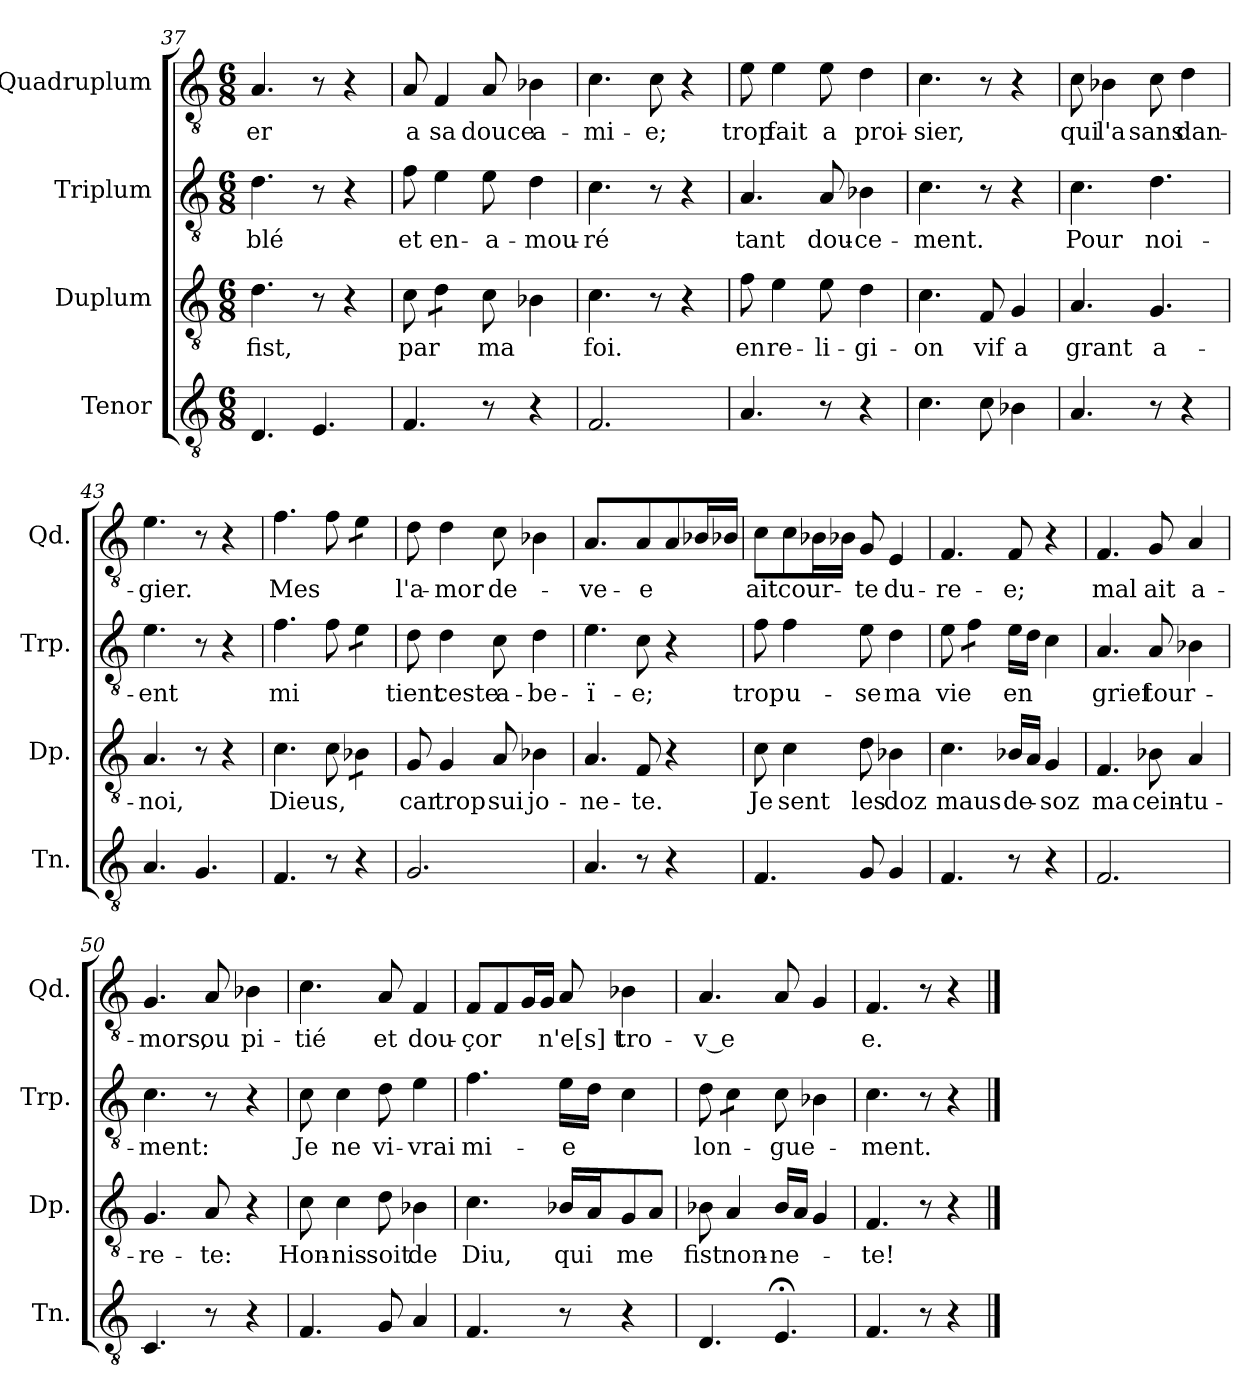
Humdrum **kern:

**kern	**kern	**text	**kern	**text	**kern	**text
*part4	*part3	*part3	*part2	*part2	*part1	*part1
*staff4	*staff3	*staff3	*staff2	*staff2	*staff1	*staff1
*I"Tenor	*I"Duplum	*	*I"Triplum	*	*I"Quadruplum	*
*I'Tn.	*I'Dp.	*	*I'Trp.	*	*I'Qd.	*
*clefGv2	*clefGv2	*	*clefGv2	*	*clefGv2	*
*k[]	*k[]	*	*k[]	*	*k[]	*
*M6/8	*M6/8	*	*M6/8	*	*M6/8	*
=37	=37	=37	=37	=37	=37	=37
!	!	!LO:LY:b	!	!LO:LY:b	!	!LO:LY:b
4.D/	4.d\	fist,	4.d\	-blé	4.A/	-er
4.E/	8r	.	8r	.	8r	.
.	4r	.	4r	.	4r	.
=38	=38	=38	=38	=38	=38	=38
!	!	!LO:LY:b	!	!LO:LY:b	!	!LO:LY:b
4.F/	8c\	par	8f\	et	8A/	a
!	!	!	!	!LO:LY:b	!	!LO:LY:b
*	*tremolo	*	*	*	*	*
.	8d\L	.	4e\	en-	4F/	sa
.	8d\J	.	.	.	.	.
*	*Xtremolo	*	*	*	*	*
!	!	!LO:LY:b	!	!LO:LY:b	!	!LO:LY:b
8r	8c\	ma	8e\	-a-	8A/	douce
!	!	!	!	!LO:LY:b	!	!LO:LY:b
4r	4B-i\	.	4d\	-mou-	4B-X\	a-
=39	=39	=39	=39	=39	=39	=39
!	!	!LO:LY:b	!	!LO:LY:b	!	!LO:LY:b
2.F/	4.c\	foi.	4.c\	-ré	4.c\	-mi-
!	!	!	!	!	!	!LO:LY:b
.	8r	.	8r	.	8c\	-e;
.	4r	.	4r	.	4r	.
=40	=40	=40	=40	=40	=40	=40
!	!	!LO:LY:b	!	!LO:LY:b	!	!LO:LY:b
4.A/	8f\	en	4.A/	tant	8e\	trop
!	!	!LO:LY:b	!	!	!	!LO:LY:b
.	4e\	re-	.	.	4e\	fait
!	!	!LO:LY:b	!	!LO:LY:b	!	!LO:LY:b
8r	8e\	-li-	8A/	dou-	8e\	a
!	!	!LO:LY:b	!	!LO:LY:b	!	!LO:LY:b
4r	4d\	-gi-	4B-X\	-ce-	4d\	proi-
=41	=41	=41	=41	=41	=41	=41
!	!	!LO:LY:b	!	!LO:LY:b	!	!LO:LY:b
4.c\	4.c\	-on	4.c\	-ment.	4.c\	-sier,
!	!	!LO:LY:b	!	!	!	!
8c\	8F/	vif	8r	.	8r	.
!	!	!LO:LY:b	!	!	!	!
4B-X\	4G/	a	4r	.	4r	.
=42	=42	=42	=42	=42	=42	=42
!	!	!LO:LY:b	!	!LO:LY:b	!	!LO:LY:b
4.A/	4.A/	grant	4.c\	Pour	8c\	qui
!	!	!	!	!	!	!LO:LY:b
.	.	.	.	.	4B-X\	l'a
!	!	!LO:LY:b	!	!LO:LY:b	!	!LO:LY:b
8r	4.G/	a-	4.d\	noi-	8c\	sans
!	!	!	!	!	!	!LO:LY:b
4r	.	.	.	.	4d\	dan-
!!LO:LB:g=z
=43	=43	=43	=43	=43	=43	=43
!	!	!LO:LY:b	!	!LO:LY:b	!	!LO:LY:b
4.A/	4.A/	-noi,	4.e\	-ent	4.e\	-gier.
4.G/	8r	.	8r	.	8r	.
.	4r	.	4r	.	4r	.
=44	=44	=44	=44	=44	=44	=44
!	!	!LO:LY:b	!	!LO:LY:b	!	!LO:LY:b
4.F/	4.c\	Dieus,	4.f\	mi	4.f\	Mes
8r	8c\	.	8f\	.	8f\	.
*	*tremolo	*	*	*	*	*
*	*	*	*tremolo	*	*	*
*	*	*	*	*	*tremolo	*
4r	8B-i\L	.	8e\L	.	8e\L	.
.	8B-i\J	.	8e\J	.	8e\J	.
*	*	*	*	*	*Xtremolo	*
*	*	*	*Xtremolo	*	*	*
*	*Xtremolo	*	*	*	*	*
=45	=45	=45	=45	=45	=45	=45
!	!	!LO:LY:b	!	!LO:LY:b	!	!LO:LY:b
2.G/	8G/	car	8d\	tient	8d\	l'a-
!	!	!LO:LY:b	!	!LO:LY:b	!	!LO:LY:b
.	4G/	trop	4d\	ceste	4d\	-mor
!	!	!LO:LY:b	!	!LO:LY:b	!	!LO:LY:b
.	8A/	sui	8c\	a-	8c\	de-
!	!	!LO:LY:b	!	!LO:LY:b	!	!
.	4B-X\	jo-	4d\	-be-	4B-X\	.
=46	=46	=46	=46	=46	=46	=46
!	!	!LO:LY:b	!	!LO:LY:b	!	!LO:LY:b
4.A/	4.A/	-ne-	4.e\	-ï-	4.A/	-ve-
!	!	!LO:LY:b	!	!LO:LY:b	!	!LO:LY:b
8r	8F/	-te.	8c\	-e;	8A/L	-e
4r	4r	.	4r	.	8A/	.
*	*	*	*	*	*tremolo	*
.	.	.	.	.	16B-X/	.
.	.	.	.	.	16B-X/JJ	.
*	*	*	*	*	*Xtremolo	*
=47	=47	=47	=47	=47	=47	=47
!	!	!LO:LY:b	!	!LO:LY:b	!	!LO:LY:b
4.F/	8c\	Je	8f\	trop	8c\L	ait
!	!	!LO:LY:b	!	!LO:LY:b	!	!LO:LY:b
.	4c\	sent	4f\	u-	8c\	cour-
*	*	*	*	*	*tremolo	*
.	.	.	.	.	16B-X\	.
.	.	.	.	.	16B-X\JJ	.
*	*	*	*	*	*Xtremolo	*
!	!	!LO:LY:b	!	!LO:LY:b	!	!LO:LY:b
8G/	8d\	les	8e\	-se	8G/	-te
!	!	!LO:LY:b	!	!LO:LY:b	!	!LO:LY:b
4G/	4B-X\	doz	4d\	ma	4E/	du-
=48	=48	=48	=48	=48	=48	=48
!	!	!LO:LY:b	!	!LO:LY:b	!	!LO:LY:b
4.F/	4.c\	maus	8e\	vie	4.F/	-re-
*	*	*	*tremolo	*	*	*
.	.	.	8f\L	.	.	.
.	.	.	8f\J	.	.	.
*	*	*	*Xtremolo	*	*	*
!	!	!LO:LY:b	!	!LO:LY:b	!	!LO:LY:b
8r	16B-X/LL	de-	16e\LL	en	8F/	-e;
.	16A/JJ	.	16d\JJ	.	.	.
!	!	!LO:LY:b	!	!	!	!
4r	4G/	-soz	4c\	.	4r	.
=49	=49	=49	=49	=49	=49	=49
!	!	!LO:LY:b	!	!LO:LY:b	!	!LO:LY:b
2.F/	4.F/	ma	4.A/	grief	4.F/	mal
!	!	!LO:LY:b	!	!LO:LY:b	!	!LO:LY:b
.	8B-X\	cein-	8A/	tour-	8G/	ait
!	!	!LO:LY:b	!	!	!	!LO:LY:b
.	4A/	-tu-	4B-i\	.	4A/	a-
!!LO:PB:g=z
=50	=50	=50	=50	=50	=50	=50
!	!	!LO:LY:b	!	!LO:LY:b	!	!LO:LY:b
4.C/	4.G/	-re-	4.c\	-ment:	4.G/	-mors,
!	!	!LO:LY:b	!	!	!	!LO:LY:b
8r	8A/	-te:	8r	.	8A/	ou
!	!	!	!	!	!	!LO:LY:b
4r	4r	.	4r	.	4B-i\	pi-
=51	=51	=51	=51	=51	=51	=51
!	!	!LO:LY:b	!	!LO:LY:b	!	!LO:LY:b
4.F/	8c\	Hon-	8c\	Je	4.c\	-tié
!	!	!LO:LY:b	!	!LO:LY:b	!	!
.	4c\	-nis	4c\	ne	.	.
!	!	!LO:LY:b	!	!LO:LY:b	!	!LO:LY:b
8G/	8d\	soit	8d\	vi-	8A/	et
!	!	!LO:LY:b	!	!LO:LY:b	!	!LO:LY:b
4A/	4B-X\	de	4e\	-vrai	4F/	dou-
=52	=52	=52	=52	=52	=52	=52
!	!	!LO:LY:b	!	!LO:LY:b	!	!LO:LY:b
4.F/	4.c\	Diu,	4.f\	mi-	8F/L	-çor
.	.	.	.	.	8F/	.
*	*	*	*	*	*tremolo	*
.	.	.	.	.	16G/	.
.	.	.	.	.	16G/JJ	.
*	*	*	*	*	*Xtremolo	*
!	!	!LO:LY:b	!	!LO:LY:b	!	!LO:LY:b
8r	16B-X/LL	qui	16e\LL	-e	8A/	n'e[s]t
.	16A/J	.	16d\JJ	.	.	.
!	!	!LO:LY:b	!	!	!	!LO:LY:b
4r	8G/	me	4c\	.	4B-X\	tro-
.	8A/J	.	.	.	.	.
=53	=53	=53	=53	=53	=53	=53
!	!	!LO:LY:b	!	!LO:LY:b	!	!LO:LY:b
4.D/	8B-X\	fist	8d\	lon-	4.A/	-v e
!	!	!LO:LY:b	!	!	!	!
*	*	*	*tremolo	*	*	*
.	4A/	non-	8c\L	.	.	.
.	.	.	8c\J	.	.	.
*	*	*	*Xtremolo	*	*	*
!	!	!LO:LY:b	!	!LO:LY:b	!	!
4.E;</	16B-/LL	-ne-	8c\	-gue-	8A/	.
.	16A/JJ	.	.	.	.	.
.	4G/	.	4B-i\	.	4G/	.
=54	=54	=54	=54	=54	=54	=54
!	!	!LO:LY:b	!	!LO:LY:b	!	!LO:LY:b
4.F/	4.F/	-te!	4.c\	-ment.	4.F/	-e.
8r	8r	.	8r	.	8r	.
4r	4r	.	4r	.	4r	.
==	==	==	==	==	==	==
*-	*-	*-	*-	*-	*-	*-
